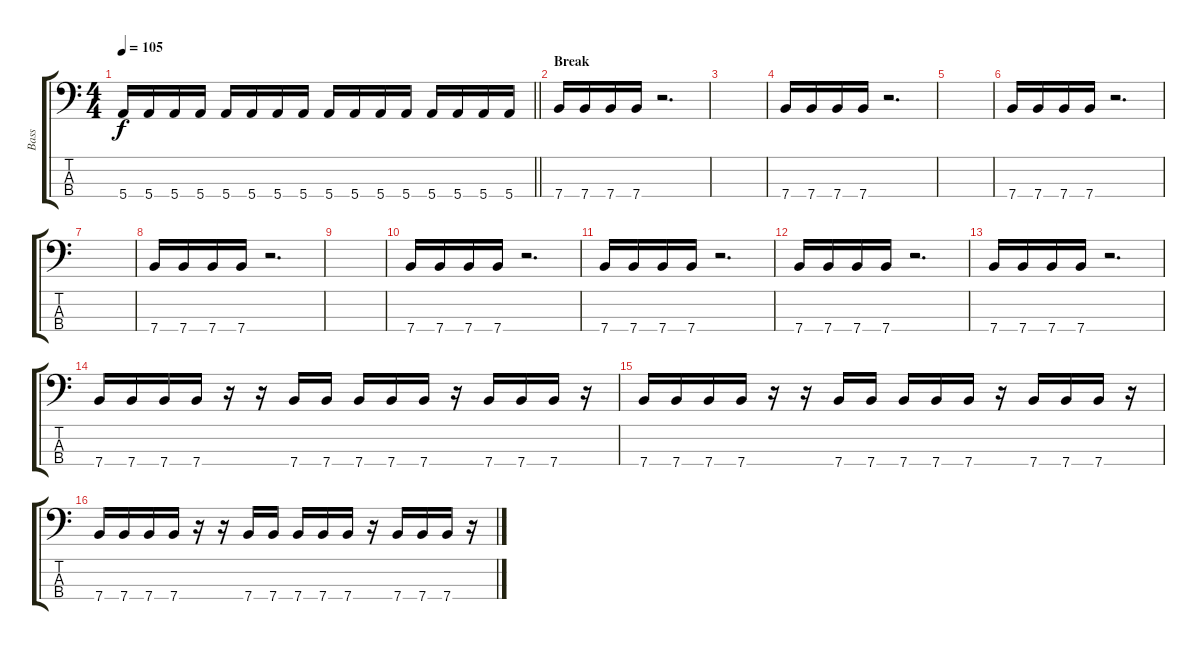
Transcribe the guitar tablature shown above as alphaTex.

\track ("Bass" "Bass") {instrument electricbassfinger}
\staff {score tabs}
\tuning (G2 D2 A1 E1) {hide}
\ts (4 4)
\tempo 105
\clef f4
\barLineRight lightlight
\ks c
5.4.16{dy f} 5.4.16 5.4.16 5.4.16 5.4.16 5.4.16 5.4.16 5.4.16 5.4.16 5.4.16 5.4.16 5.4.16 5.4.16 5.4.16 5.4.16 5.4.16 |
\section ("" "Break")
7.4.16 7.4.16 7.4.16 7.4.16 r.2{d} |
|
7.4.16 7.4.16 7.4.16 7.4.16 r.2{d} |
|
7.4.16 7.4.16 7.4.16 7.4.16 r.2{d} |
|
7.4.16 7.4.16 7.4.16 7.4.16 r.2{d} |
|
7.4.16 7.4.16 7.4.16 7.4.16 r.2{d} |
7.4.16 7.4.16 7.4.16 7.4.16 r.2{d} |
7.4.16 7.4.16 7.4.16 7.4.16 r.2{d} |
7.4.16 7.4.16 7.4.16 7.4.16 r.2{d} |
7.4.16 7.4.16 7.4.16 7.4.16 r.16 r.16 7.4.16 7.4.16 7.4.16 7.4.16 7.4.16 r.16 7.4.16 7.4.16 7.4.16 r.16 |
7.4.16 7.4.16 7.4.16 7.4.16 r.16 r.16 7.4.16 7.4.16 7.4.16 7.4.16 7.4.16 r.16 7.4.16 7.4.16 7.4.16 r.16 |
7.4.16 7.4.16 7.4.16 7.4.16 r.16 r.16 7.4.16 7.4.16 7.4.16 7.4.16 7.4.16 r.16 7.4.16 7.4.16 7.4.16 r.16
